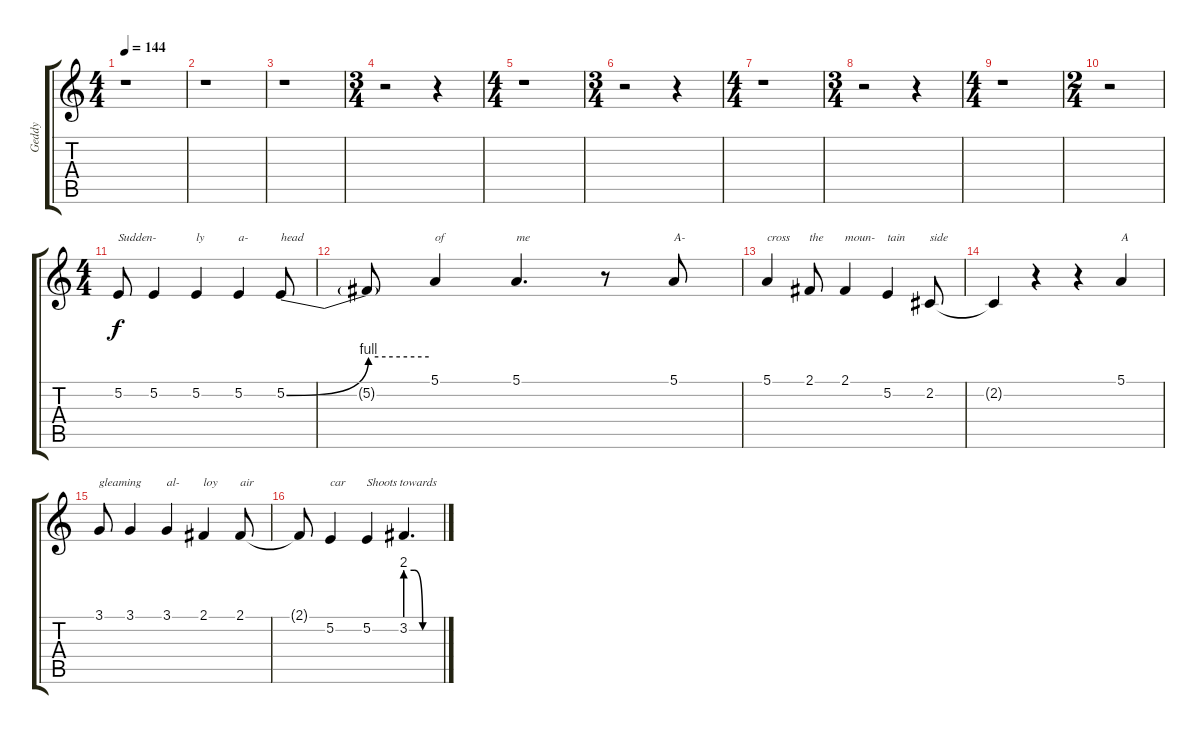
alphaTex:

\track ("Geddy" "Geddy") {instrument lead6voice}
\staff {score tabs}
\tuning (E4 B3 G3 D3 A2 E2) {hide}
\ts (4 4)
\tempo 144
\clef g2
\ks c
r.1{dy f} |
r.1 |
r.1 |
\ts (3 4)
r.2 r.4 |
\ts (4 4)
r.1 |
\ts (3 4)
r.2 r.4 |
\ts (4 4)
r.1 |
\ts (3 4)
r.2 r.4 |
\ts (4 4)
r.1 |
\ts (2 4)
r.2 |
\ts (4 4)
5.2.8{txt "Sudden-"} 5.2.4 5.2.4{txt "ly"} 5.2.4{txt "a-"} 5.2{be (bend 0 0 60 4)}.8{txt "head"} |
5.2{be (hold 0 4 60 4) t}.8 5.1.4{txt "of"} 5.1.4{d txt "me"} r.8 5.1.8{txt "A-"} |
5.1.4{txt "cross"} 2.1.8{txt "the"} 2.1.4{txt "moun-"} 5.2.4{txt "tain"} 2.2.8{txt "side"} |
2.2{t}.4 r.4 r.4 5.1.4{txt "A"} |
3.1.8{txt "gleaming"} 3.1.4 3.1.4{txt "al-"} 2.1.4{txt "loy"} 2.1.8{txt "air"} |
2.1{t}.8 5.2.4{txt "car"} 5.2.4{txt "Shoots towards"} 3.2{be (custom 0 8 15 8 30 0 60 0)}.4{d}
